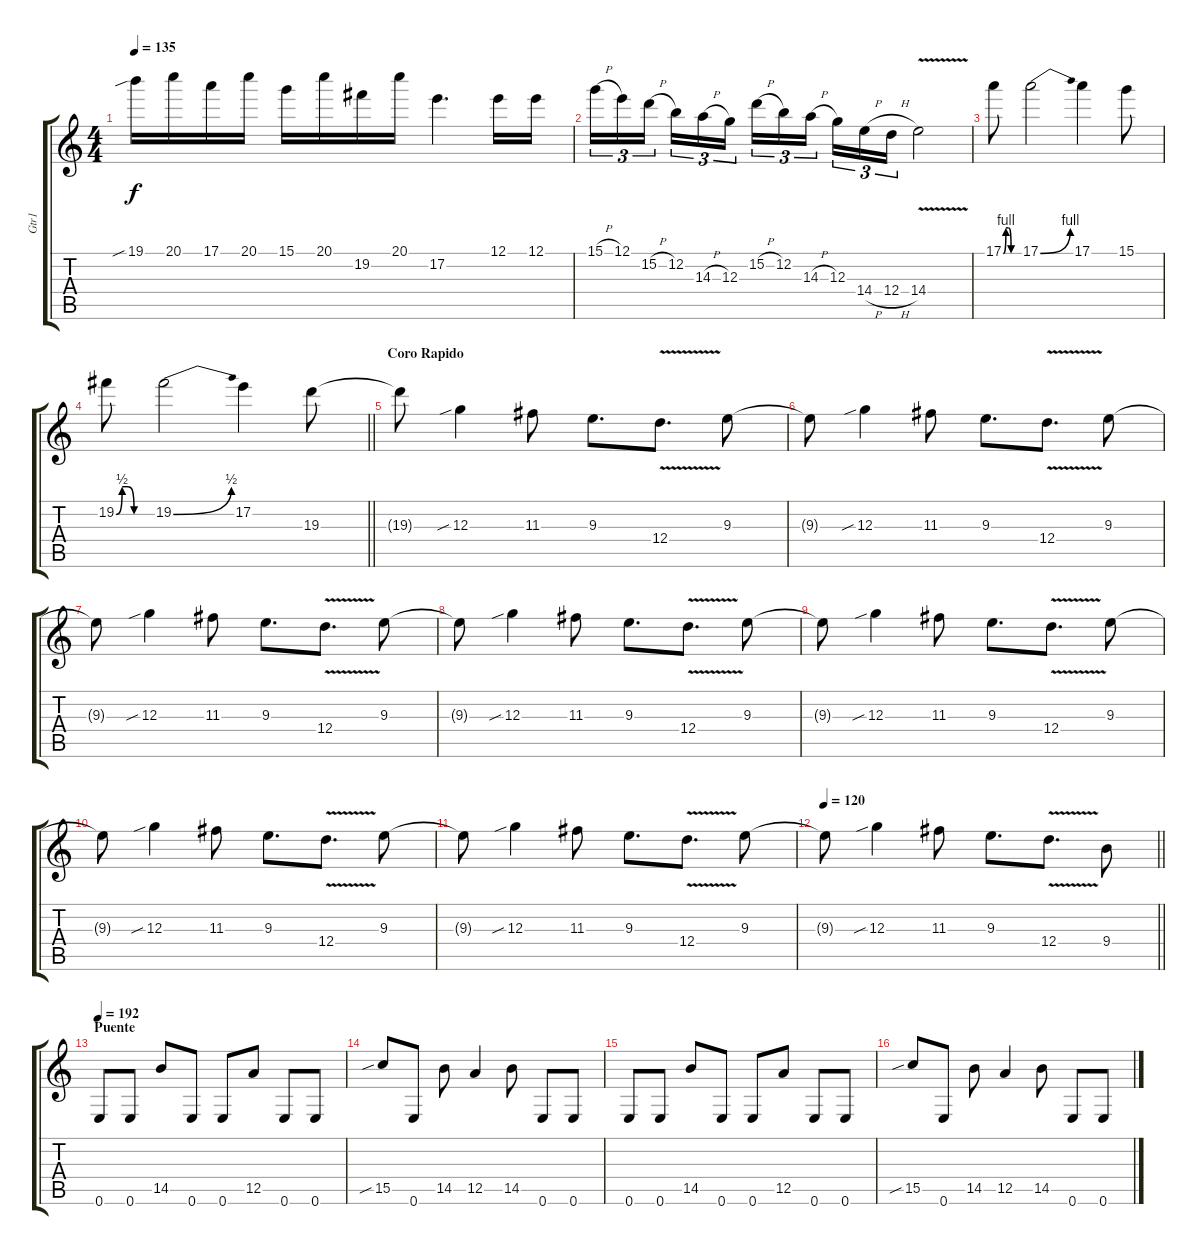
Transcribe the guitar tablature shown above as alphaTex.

\track ("Gtr1" "Gtr1") {instrument overdrivenguitar}
\staff {score tabs}
\tuning (E4 B3 G3 D3 A2 E2) {hide}
\ts (4 4)
\tempo 135
\clef g2
\ks c
19.1{sib}.16{dy f} 20.1.16 17.1.16 20.1.16 15.1.16 20.1.16 19.2.16 20.1.16 17.2.4{d} 12.1.16 12.1.16 |
15.1{h}.16{tu (3 2)} 12.1.16{tu (3 2)} 15.2{h}.16{tu (3 2) beam splitsecondary} 12.2.16{tu (3 2)} 14.3{h}.16{tu (3 2)} 12.3.16{tu (3 2)} 15.2{h}.16{tu (3 2)} 12.2.16{tu (3 2)} 14.3{h}.16{tu (3 2) beam splitsecondary} 12.3.16{tu (3 2)} 14.4{h}.16{tu (3 2)} 12.4{h}.16{tu (3 2)} 14.4{v}.2 |
17.1{be (custom 0 0 10 4 20 4 30 0 60 0)}.8 17.1{be (bend 0 0 60 4)}.2 17.1.4 15.1.8 |
\barLineRight lightlight
19.2{be (custom 0 0 10 2 20 2 30 0 60 0)}.8 19.2{be (bend 0 0 60 2)}.2 17.2.4 19.3.8 |
\section ("" "Coro Rapido")
19.3{t}.8 12.3{sib}.4 11.3.8 9.3.8{d} 12.4{v}.8{d} 9.3.8 |
9.3{t}.8 12.3{sib}.4 11.3.8 9.3.8{d} 12.4{v}.8{d} 9.3.8 |
9.3{t}.8 12.3{sib}.4 11.3.8 9.3.8{d} 12.4{v}.8{d} 9.3.8 |
9.3{t}.8 12.3{sib}.4 11.3.8 9.3.8{d} 12.4{v}.8{d} 9.3.8 |
9.3{t}.8 12.3{sib}.4 11.3.8 9.3.8{d} 12.4{v}.8{d} 9.3.8 |
9.3{t}.8 12.3{sib}.4 11.3.8 9.3.8{d} 12.4{v}.8{d} 9.3.8 |
9.3{t}.8 12.3{sib}.4 11.3.8 9.3.8{d} 12.4{v}.8{d} 9.3.8 |
\tempo 120
\barLineRight lightlight
9.3{t}.8 12.3{sib}.4 11.3.8 9.3.8{d} 12.4{v}.8{d} 9.4.8 |
\section ("" "Puente")
\tempo 192
0.6.8{volume 16} 0.6.8 14.5.8 0.6.8 0.6.8 12.5.8 0.6.8 0.6.8 |
15.5{sib}.8 0.6.8 14.5.8 12.5.4 14.5.8 0.6.8 0.6.8 |
0.6.8 0.6.8 14.5.8 0.6.8 0.6.8 12.5.8 0.6.8 0.6.8 |
15.5{sib}.8 0.6.8 14.5.8 12.5.4 14.5.8 0.6.8 0.6.8
